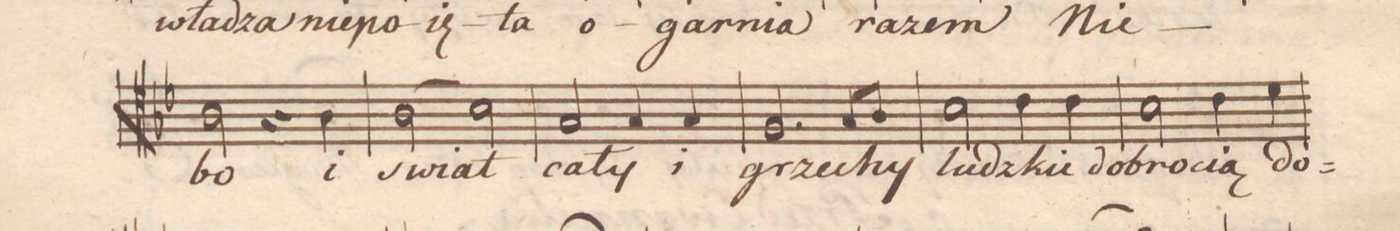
**kern	**text	**dynam
*I"Tenore	*	*
*clefC4	*	*
*k[b-e-]	*	*
*met(c)	*	*
*M4/4	*	*
2A\	-bo	.
4r	.	.
4A\	i	.
=43	=43	=43
(2A\	swiat	.
2B-\)	.	.
=44	=44	=44
2G/	ca-	.
4G/	-ły	.
4G/	i	.
=45	=45	=45
2.F/	grze-	.
8G/L	-chy	.
8A/J	.	.
=46	=46	=46
2B-\	ludz-	.
4c\	-kie	.
4c\	do-	.
=47	=47	=47
2B-\	-bro-	.
4c\	-cią	.
4d\	do-	.
=48	=48	=48
*-	*-	*-
